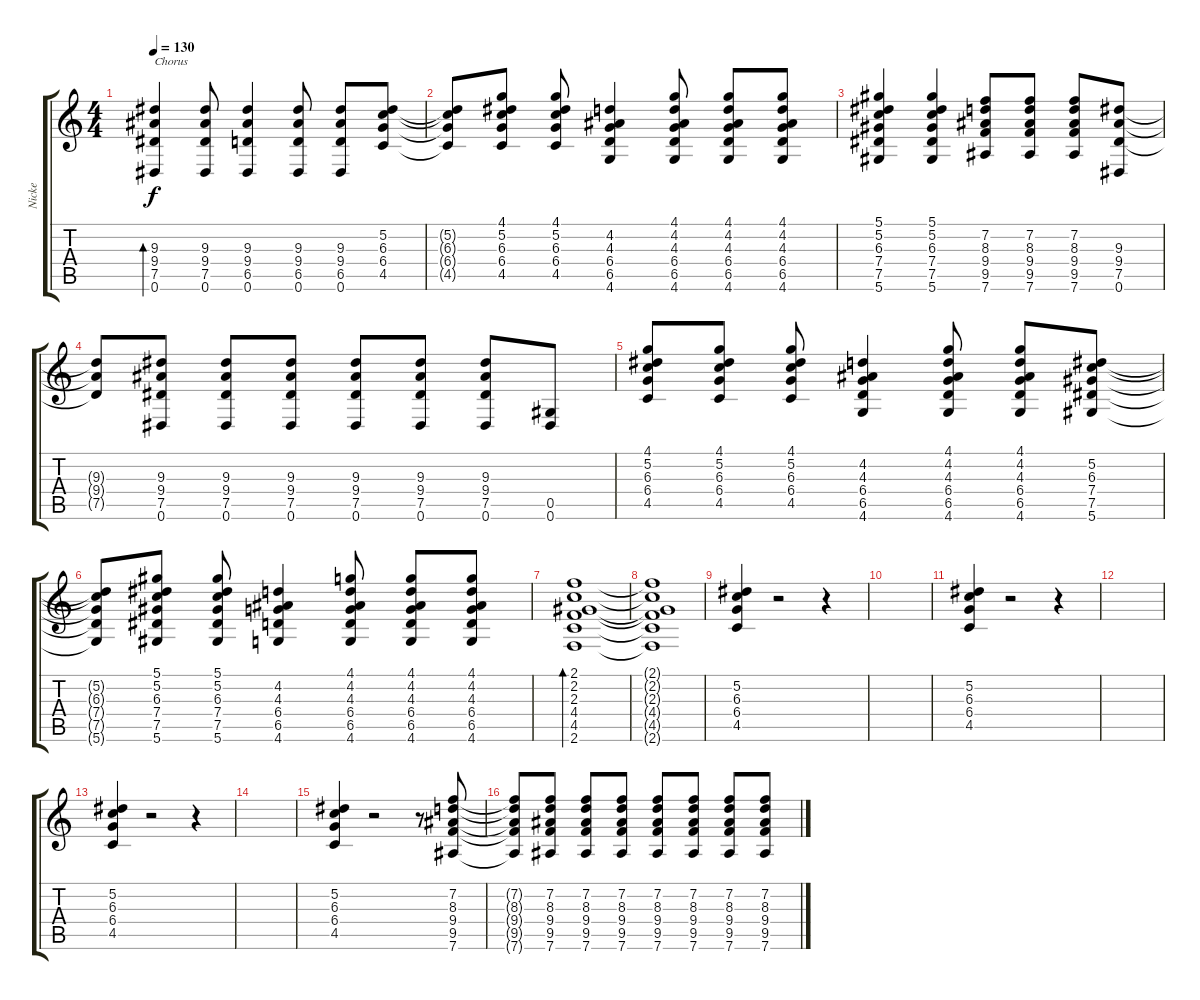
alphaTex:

\track ("Nicke" "Nicke") {instrument distortionguitar}
\staff {score tabs}
\tuning (Eb4 Bb3 Gb3 Db3 Ab2 Eb2) {hide}
\ts (4 4)
\tempo 130
\clef g2
\ks c
(9.3 9.4 7.5 0.6).4{bd 120 txt "Chorus" dy f} (9.3 9.4 7.5 0.6).8 (9.3 9.4 6.5 0.6).4 (9.3 9.4 6.5 0.6).8 (9.3 9.4 6.5 0.6).8 (5.2 6.3 6.4 4.5).8 |
(5.2{t} 6.3{t} 6.4{t} 4.5{t}).8 (4.1 5.2 6.3 6.4 4.5).8 (4.1 5.2 6.3 6.4 4.5).8 (4.2 4.3 6.4 6.5 4.6).4 (4.1 4.2 4.3 6.4 6.5 4.6).8 (4.1 4.2 4.3 6.4 6.5 4.6).8 (4.1 4.2 4.3 6.4 6.5 4.6).8 |
(5.1 5.2 6.3 7.4 7.5 5.6).4 (5.1 5.2 6.3 7.4 7.5 5.6).4 (7.2 8.3 9.4 9.5 7.6).8 (7.2 8.3 9.4 9.5 7.6).8 (7.2 8.3 9.4 9.5 7.6).8 (9.3 9.4 7.5 0.6).8 |
(9.3{t} 9.4{t} 7.5{t}).8 (9.3 9.4 7.5 0.6).8 (9.3 9.4 7.5 0.6).8 (9.3 9.4 7.5 0.6).8 (9.3 9.4 7.5 0.6).8 (9.3 9.4 7.5 0.6).8 (9.3 9.4 7.5 0.6).8 (0.5 0.6).8 |
(4.1 5.2 6.3 6.4 4.5).8 (4.1 5.2 6.3 6.4 4.5).8 (4.1 5.2 6.3 6.4 4.5).8 (4.2 4.3 6.4 6.5 4.6).4 (4.1 4.2 4.3 6.4 6.5 4.6).8 (4.1 4.2 4.3 6.4 6.5 4.6).8 (5.2 6.3 7.4 7.5 5.6).8 |
(5.2{t} 6.3{t} 7.4{t} 7.5{t} 5.6{t}).8 (5.1 5.2 6.3 7.4 7.5 5.6).8 (5.1 5.2 6.3 7.4 7.5 5.6).8 (4.2 4.3 6.4 6.5 4.6).4 (4.1 4.2 4.3 6.4 6.5 4.6).8 (4.1 4.2 4.3 6.4 6.5 4.6).8 (4.1 4.2 4.3 6.4 6.5 4.6).8 |
(2.1 2.2 2.3 4.4 4.5 2.6).1{bd 120} |
(2.1{t} 2.2{t} 2.3{t} 4.4{t} 4.5{t} 2.6{t}).1 |
(5.2 6.3 6.4 4.5).4 r.2 r.4 |
|
(5.2 6.3 6.4 4.5).4 r.2 r.4 |
|
(5.2 6.3 6.4 4.5).4 r.2 r.4 |
|
(5.2 6.3 6.4 4.5).4 r.2 r.8 (7.2 8.3 9.4 9.5 7.6).8 |
(7.2{t} 8.3{t} 9.4{t} 9.5{t} 7.6{t}).8 (7.2 8.3 9.4 9.5 7.6).8 (7.2 8.3 9.4 9.5 7.6).8 (7.2 8.3 9.4 9.5 7.6).8 (7.2 8.3 9.4 9.5 7.6).8 (7.2 8.3 9.4 9.5 7.6).8 (7.2 8.3 9.4 9.5 7.6).8 (7.2 8.3 9.4 9.5 7.6).8
